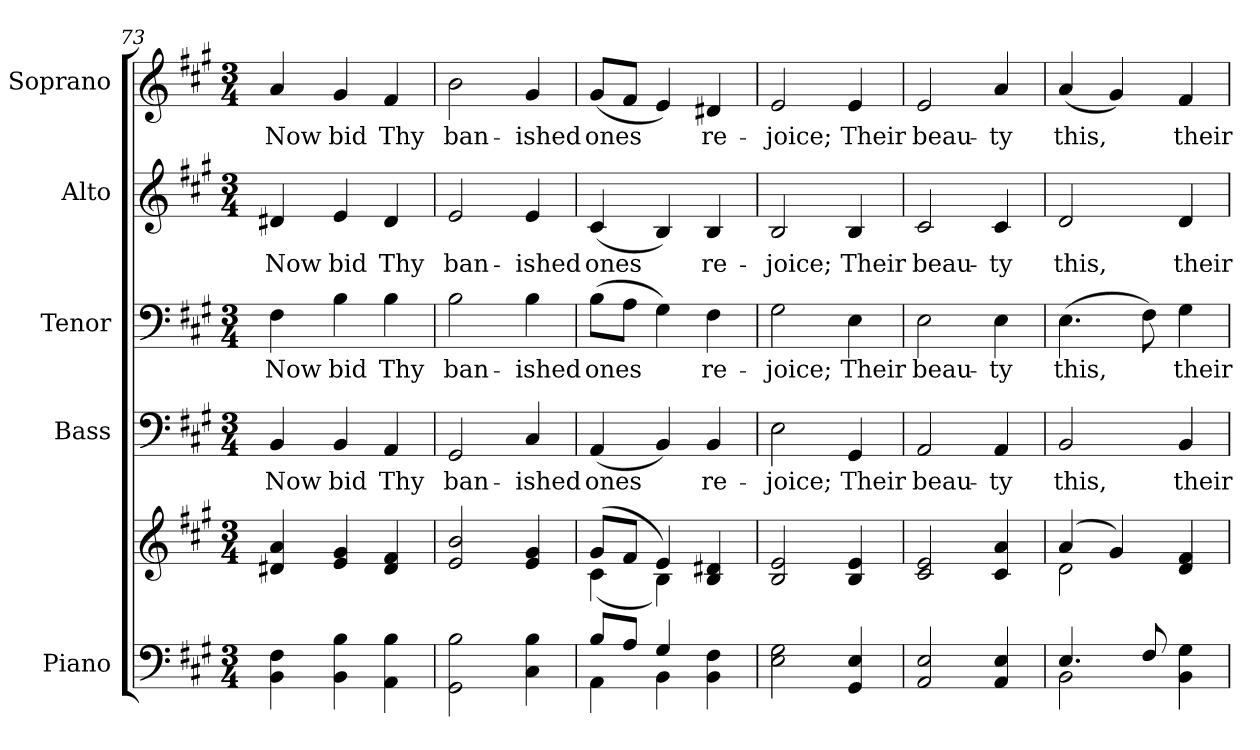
**kern	**kern	**kern	**text	**kern	**text	**kern	**text	**kern	**text
*part5	*part5	*part4	*part4	*part3	*part3	*part2	*part2	*part1	*part1
*staff6	*staff5	*staff4	*staff4	*staff3	*staff3	*staff2	*staff2	*staff1	*staff1
*I"Piano	*	*I"Bass	*	*I"Tenor	*	*I"Alto	*	*I"Soprano	*
*I'Pno.	*	*I'B.	*	*I'T.	*	*I'A.	*	*I'S.	*
*clefF4	*clefG2	*clefF4	*	*clefF4	*	*clefG2	*	*clefG2	*
*k[f#c#g#]	*k[f#c#g#]	*k[f#c#g#]	*	*k[f#c#g#]	*	*k[f#c#g#]	*	*k[f#c#g#]	*
*A:	*A:	*A:	*	*A:	*	*A:	*	*A:	*
*M3/4	*M3/4	*M3/4	*	*M3/4	*	*M3/4	*	*M3/4	*
=73	=73	=73	=73	=73	=73	=73	=73	=73	=73
!	!	!	!LO:LY:b:color=#000000	!	!	!	!	!	!
!	!	!	!	!	!LO:LY:b:color=#000000	!	!	!	!
!	!	!	!	!	!	!	!LO:LY:b:color=#000000	!	!
!	!	!	!	!	!	!	!	!	!LO:LY:b:color=#000000
4BBi\ 4F#i	4d#Xi/ 4ai	4BBi/	Now	4F#i\	Now	4d#Xi/	Now	4ai/	Now
!	!	!	!LO:LY:b:color=#000000	!	!	!	!	!	!
!	!	!	!	!	!LO:LY:b:color=#000000	!	!	!	!
!	!	!	!	!	!	!	!LO:LY:b:color=#000000	!	!
!	!	!	!	!	!	!	!	!	!LO:LY:b:color=#000000
4BBi\ 4Bi	4ei/ 4g#i	4BBi/	bid	4Bi\	bid	4ei/	bid	4g#i/	bid
!	!	!	!LO:LY:b:color=#000000	!	!	!	!	!	!
!	!	!	!	!	!LO:LY:b:color=#000000	!	!	!	!
!	!	!	!	!	!	!	!LO:LY:b:color=#000000	!	!
!	!	!	!	!	!	!	!	!	!LO:LY:b:color=#000000
4AAi\ 4Bi	4d#i/ 4f#i	4AAi/	Thy	4Bi\	Thy	4d#i/	Thy	4f#i/	Thy
=74	=74	=74	=74	=74	=74	=74	=74	=74	=74
!	!	!	!LO:LY:b:color=#000000	!	!	!	!	!	!
!	!	!	!	!	!LO:LY:b:color=#000000	!	!	!	!
!	!	!	!	!	!	!	!LO:LY:b:color=#000000	!	!
!	!	!	!	!	!	!	!	!	!LO:LY:b:color=#000000
2GG#i\ 2Bi	2ei/ 2bi	2GG#i/	ban-	2Bi\	ban-	2ei/	ban-	2bi\	ban-
!	!	!	!LO:LY:b:color=#000000	!	!	!	!	!	!
!	!	!	!	!	!LO:LY:b:color=#000000	!	!	!	!
!	!	!	!	!	!	!	!LO:LY:b:color=#000000	!	!
!	!	!	!	!	!	!	!	!	!LO:LY:b:color=#000000
4C#i\ 4Bi	4ei/ 4g#i	4C#i/	-ished	4Bi\	-ished	4ei/	-ished	4g#i/	-ished
!!LO:PB:g=z
=75	=75	=75	=75	=75	=75	=75	=75	=75	=75
*^	*^	*	*	*	*	*	*	*	*
!	!	!	!	!	!LO:LY:b:color=#000000	!	!	!	!	!	!
!	!	!	!	!	!	!	!LO:LY:b:color=#000000	!	!	!	!
!	!	!	!	!	!	!	!	!	!LO:LY:b:color=#000000	!	!
!	!	!	!	!	!	!	!	!	!	!	!LO:LY:b:color=#000000
8Bi/L	4AAi\	(8g#i/L	(4c#i\	(4AAi/	ones	(8Bi\L	ones	(4c#i/	ones	(8g#i/L	ones
8Ai/J	.	8f#i/J	.	.	.	8Ai\J	.	.	.	8f#i/J	.
4G#i/	4BBi\	4ei/)	4Bi\)	4BBi/)	.	4G#i\)	.	4Bi/)	.	4ei/)	.
!	!	!	!	!	!LO:LY:b:color=#000000	!	!	!	!	!	!
!	!	!	!	!	!	!	!LO:LY:b:color=#000000	!	!	!	!
!	!	!	!	!	!	!	!	!	!LO:LY:b:color=#000000	!	!
!	!	!	!	!	!	!	!	!	!	!	!LO:LY:b:color=#000000
4BBi\ 4F#i	4ryy	4Bi/ 4d#Xi	4ryy	4BBi/	re-	4F#i\	re-	4Bi/	re-	4d#Xi/	re-
*v	*v	*	*	*	*	*	*	*	*	*	*
*	*v	*v	*	*	*	*	*	*	*	*
=76	=76	=76	=76	=76	=76	=76	=76	=76	=76
*^	*^	*	*	*	*	*	*	*	*
!	!	!	!	!	!LO:LY:b:color=#000000	!	!	!	!	!	!
*v	*v	*	*	*	*	*	*	*	*	*	*
*	*v	*v	*	*	*	*	*	*	*	*
*^	*^	*	*	*	*	*	*	*	*
!	!	!	!	!	!	!	!LO:LY:b:color=#000000	!	!	!	!
*v	*v	*	*	*	*	*	*	*	*	*	*
*	*v	*v	*	*	*	*	*	*	*	*
*^	*^	*	*	*	*	*	*	*	*
!	!	!	!	!	!	!	!	!	!LO:LY:b:color=#000000	!	!
*v	*v	*	*	*	*	*	*	*	*	*	*
*	*v	*v	*	*	*	*	*	*	*	*
*^	*^	*	*	*	*	*	*	*	*
!	!	!	!	!	!	!	!	!	!	!	!LO:LY:b:color=#000000
*v	*v	*	*	*	*	*	*	*	*	*	*
*	*v	*v	*	*	*	*	*	*	*	*
2Ei\ 2G#i	2Bi/ 2ei	2Ei\	-joice;	2G#i\	-joice;	2Bi/	-joice;	2ei/	-joice;
!	!	!	!LO:LY:b:color=#000000	!	!	!	!	!	!
!	!	!	!	!	!LO:LY:b:color=#000000	!	!	!	!
!	!	!	!	!	!	!	!LO:LY:b:color=#000000	!	!
!	!	!	!	!	!	!	!	!	!LO:LY:b:color=#000000
4GG#i/ 4Ei	4Bi/ 4ei	4GG#i/	Their	4Ei\	Their	4Bi/	Their	4ei/	Their
=77	=77	=77	=77	=77	=77	=77	=77	=77	=77
!	!	!	!LO:LY:b:color=#000000	!	!	!	!	!	!
!	!	!	!	!	!LO:LY:b:color=#000000	!	!	!	!
!	!	!	!	!	!	!	!LO:LY:b:color=#000000	!	!
!	!	!	!	!	!	!	!	!	!LO:LY:b:color=#000000
2AAi/ 2Ei	2c#i/ 2ei	2AAi/	beau-	2Ei\	beau-	2c#i/	beau-	2ei/	beau-
!	!	!	!LO:LY:b:color=#000000	!	!	!	!	!	!
!	!	!	!	!	!LO:LY:b:color=#000000	!	!	!	!
!	!	!	!	!	!	!	!LO:LY:b:color=#000000	!	!
!	!	!	!	!	!	!	!	!	!LO:LY:b:color=#000000
4AAi/ 4Ei	4c#i/ 4ai	4AAi/	-ty	4Ei\	-ty	4c#i/	-ty	4ai/	-ty
!!LO:PB:g=z
=78	=78	=78	=78	=78	=78	=78	=78	=78	=78
*^	*^	*	*	*	*	*	*	*	*
!	!	!	!	!	!LO:LY:b:color=#000000	!	!	!	!	!	!
!	!	!	!	!	!	!	!LO:LY:b:color=#000000	!	!	!	!
!	!	!	!	!	!	!	!	!	!LO:LY:b:color=#000000	!	!
!	!	!	!	!	!	!	!	!	!	!	!LO:LY:b:color=#000000
4.Ei/	2BBi\	(4ai/	2di\	2BBi/	this,	(4.Ei\	this,	2di/	this,	(4ai/	this,
.	.	4g#i/)	.	.	.	.	.	.	.	4g#i/)	.
8F#i/	.	.	.	.	.	8F#i\)	.	.	.	.	.
!	!	!	!	!	!LO:LY:b:color=#000000	!	!	!	!	!	!
!	!	!	!	!	!	!	!LO:LY:b:color=#000000	!	!	!	!
!	!	!	!	!	!	!	!	!	!LO:LY:b:color=#000000	!	!
!	!	!	!	!	!	!	!	!	!	!	!LO:LY:b:color=#000000
4BBi\ 4G#i	4ryy	4di/ 4f#i	4ryy	4BBi/	their	4G#i\	their	4di/	their	4f#i/	their
*v	*v	*	*	*	*	*	*	*	*	*	*
*	*v	*v	*	*	*	*	*	*	*	*
=	=	=	=	=	=	=	=	=	=
*-	*-	*-	*-	*-	*-	*-	*-	*-	*-
